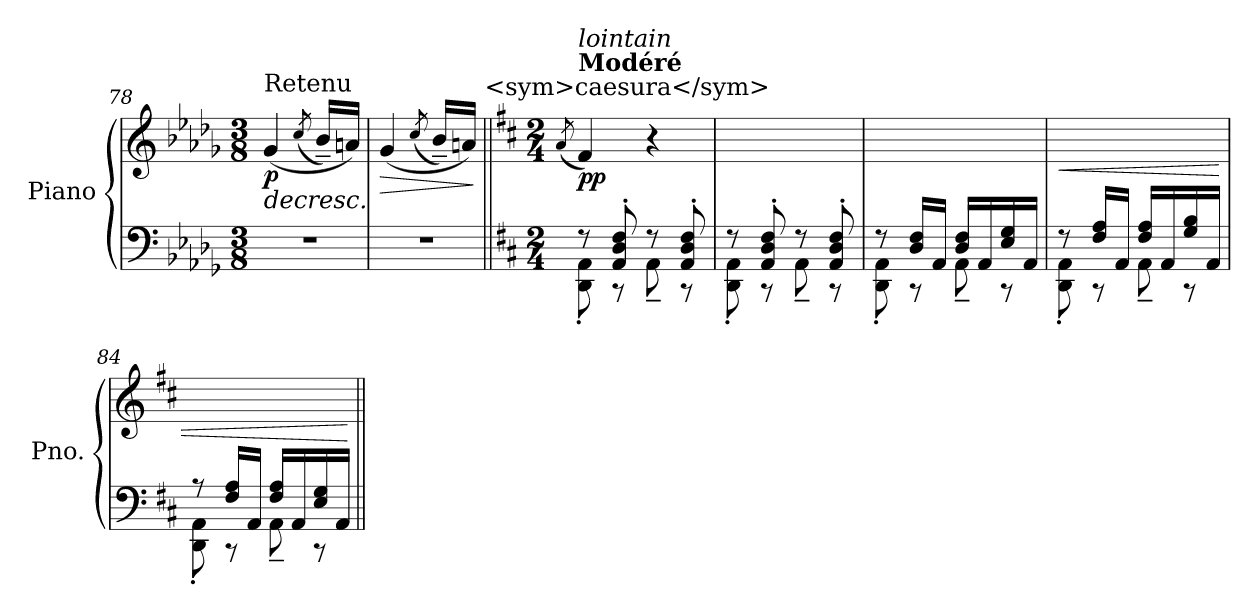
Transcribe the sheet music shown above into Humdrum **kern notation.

**kern	**kern	**dynam
*part1	*part1	*part1
*staff2	*staff1	*staff1/2
*I"Piano	*	*
*I'Pno.	*	*
*clefF4	*clefG2	*
*k[b-e-a-d-g-]	*k[b-e-a-d-g-]	*
*M3/8	*M3/8	*
=78	=78	=78
!	!LO:TX:a:t=Retenu	!
!	!	!LO:HP:b
!	!	!LO:DY:n=1:b
4.r	(<4g-/	> p
.	(<8qcc/	.
.	16b-~/LL)	.
.	16an/JJ)	.
=79	=79	=79
!	!	!LO:HP:b
!	!	!LO:DY:n=1:b
!	!	!LO:DY:n=2:b
4.r	(<4g-/	> other-dynamics p
.	(<8qcc/	.
.	16b-~/LL)	.
.	16an/JJ)	.
.	.	]
!	!LO:TX:a:t=<sym>caesura</sym>	!
=80||	=80||	=80||
*k[f#c#]	*k[f#c#]	*
*M2/4	*M2/4	*
.	(<8qa/	.
*^	*	*
!	!	!LO:TX:a:B:t=Modéré	!
!	!	!LO:TX:i:t=lointain	!
!	!	!	!LO:DY:b
8r	8DD\' 8AA\'	4f#/)	pp
8AA/' 8D/' 8F#/'	8r	.	.
8r	8AA~\	4r	.
8AA/' 8D/' 8F#/'	8r	.	.
=81	=81	=81	=81
8r	8DD\' 8AA\'	2ryy	.
8AA/' 8D/' 8F#/'	8r	.	.
8r	8AA~\	.	.
8AA/' 8D/' 8F#/'	8r	.	.
!!LO:LB:g=z
=82	=82	=82	=82
8r	8DD\' 8AA\'	2ryy	.
16D/ 16F#/LL	8r	.	.
16AA/JJ	.	.	.
16D/ 16F#/LL	8AA~\	.	.
16AA/	.	.	.
16E/ 16G/	8r	.	.
16AA/JJ	.	.	.
=83	=83	=83	=83
!	!	!	!LO:HP:b
8r	8DD\' 8AA\'	2ryy	<
16F#/ 16A/LL	8r	.	.
16AA/JJ	.	.	.
16F#/ 16A/LL	8AA~\	.	.
16AA/	.	.	.
16G/ 16B/	8r	.	.
16AA/JJ	.	.	.
*v	*v	*	*
.	.	]
=84	=84	=84
*^	*	*
8r	8DD\' 8AA\'	2ryy	.
16F#/ 16A/LL	8r	.	.
16AA/JJ	.	.	.
16F#/ 16A/LL	8AA~\	.	.
16AA/	.	.	.
16E/ 16G/	8r	.	.
16AA/JJ	.	.	.
*v	*v	*	*
.	.	[
=||	=||	=||
*-	*-	*-
